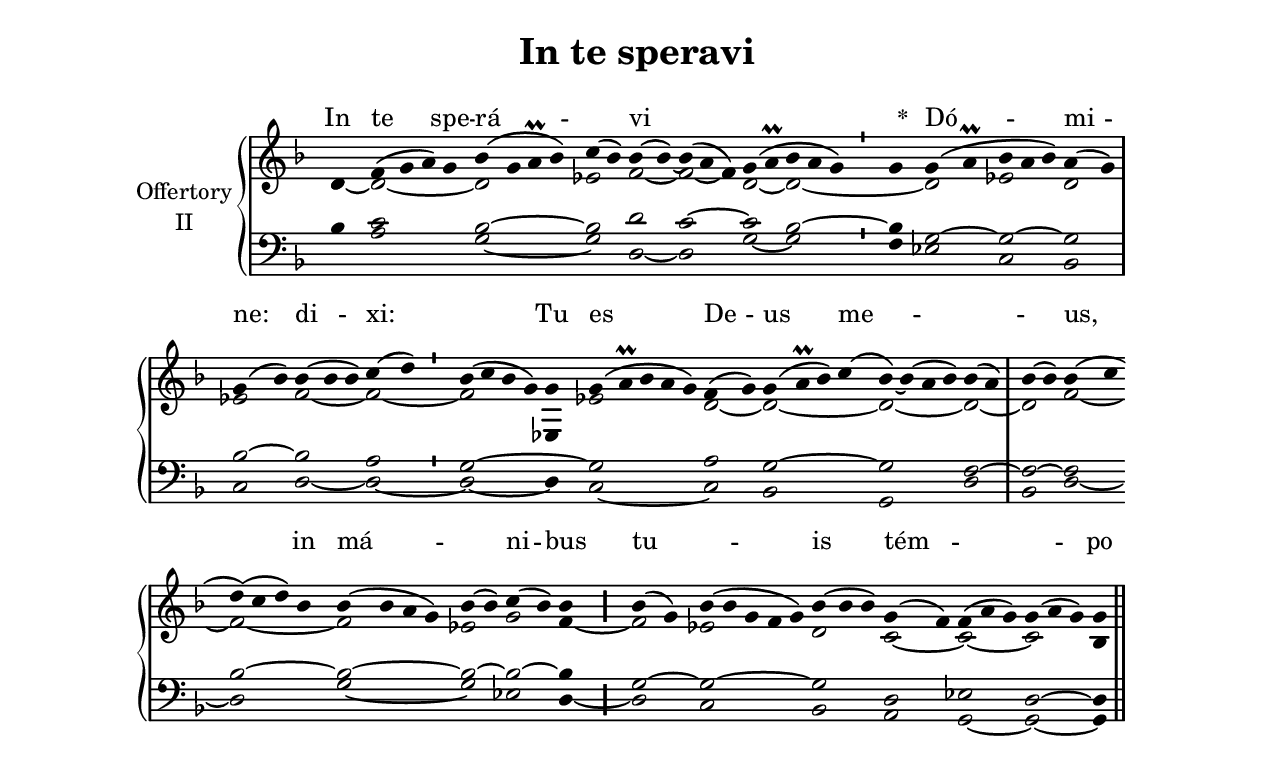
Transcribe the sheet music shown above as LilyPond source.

\version "2.18"
\include "gregorian.ly"
\include "noh2.ily"


%Page reference: page ii.199
%(volume.page)

global = {
 \key g \dorian
 \cadenzaOn 
}

\header {
  title = \markup \center-column {"In te speravi" \vspace #1 }
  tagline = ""
  composer = ""
}

\paper {
 #(include-special-characters)
  oddHeaderMarkup = \markup \fill-line {
    \line {}
    \center-column {
      \on-the-fly #first-page     " "
      \on-the-fly #not-first-page "In te speravi"
    }
    \line { \on-the-fly #print-page-number-check-first \fromproperty #'page:page-number-string }
  }
  evenHeaderMarkup = \markup \fill-line {
    \line { \on-the-fly #print-page-number-check-first \fromproperty #'page:page-number-string }
    \center-column { "In te speravi" }
    \line {}
  }
}

chantText = \lyricmode {
In te spe -- rá -- _ vi _ _ 
\set stanza = " * " Dó -- mi -- ne: 
di -- xi: _ Tu es De -- us me -- _ _ us, 
in má -- _ ni -- bus tu -- _ is 
tém -- _ _ po -- ra me -- a. }

chantMusic = {
\tieDown   d'4 f'4 ( g'4 a'4) g'4 bes'4 ( g'4 a'\prall bes'4) c''4 ( bes'4) bes'4 ( bes'4) ~ bes'4 ( a'4 f'4) g'4 ( a'\prall bes'4 a'4 g'4) \divisioMinima
 g'4 g'4 ( a'\prall bes'4 a'4 bes'4) a'4 ( g'4) \divisioMaxima \forceBreak

 g'4 ( bes'4) bes'4 ( bes'4 bes'4) c''4 ( d''4) \divisioMinima
 bes'4 ( c''4 bes'4 g'4) g'4 g'4 ( a'\prall bes'4 a'4 g'4) f'4 ( g'4) g'4 ( a'\prall bes'4) c''4 ( bes'4) ~ bes'4 ( a'4 bes'4) bes'4 ( a'4) \divisioMaxima
 bes'4 ( bes'4) bes'4 ( c''4 \forceBreak
) d''4 ( c''4 d''4) bes'4 bes'4 ( bes'4 a'4 g'4) bes'4 ( bes'4) c''4 ( bes'4) bes'4 \divisioMaior
 bes'4 ( g'4) bes'4 ( bes'4 g'4 f'4 g'4) bes'4 ( bes'4 bes'4) g'4 ( f'4) f'4 ( a'4 g'4) g'4 ( a'4 g'4) g'4 \finalis

}

altoMusic = {
d'4 ~ d'2*4/2 ~ d'2*4/2 ees'2 f'2 ~ f'2 ~ f'4 d'2 ~ d'2*4/2 ~ d'2 ees'2*3/2 d'2 \divisioMaxima
ees'2 f'2*3/2 ~ f'2 ~ \divisioMinima
f'2*4/2 ees4 ees'2*5/2 d'2 ~ d'2*4/2 ~ d'2*4/2 ~ d'2 ~ \divisioMaxima
d'2 f'2 ~ f'2*4/2 ~ f'2*4/2 ees'2 g'2 f'4 ~ \divisioMaior
f'2 ees'2*5/2 d'2*3/2 c'2 ~ c'2*3/2 ~ c'2*3/2 bes4 \finalis
}

tenorMusic = {
bes4 c'2*4/2 bes2*4/2 ~ bes2 d'2 c'2*3/2 ~ c'2 bes2*3/2 ~ \divisioMinima
bes4 g2 ~ g2*3/2 ~ g2 \divisioMaxima
bes2 ~ bes2*3/2 a2 \divisioMinima
g2*5/2 ~ g2*5/2 a2 g2*4/2 ~ g2*4/2 f2 ~ \divisioMaxima
f2 ~ f2 bes2*4/2 ~ bes2*4/2 ~ bes2 ~ bes2 ~ bes4 \divisioMaior
g2 ~ g2*5/2 ~ g2*3/2 d2 ees2*3/2 d2*3/2 ~ d4 \finalis
}

bassMusic = {
r4 a2*4/2 g2*4/2 ~ g2 d2 ~ d2*3/2 g2 ~ g2*3/2 \divisioMinima
f4 ees2 c2*3/2 bes,2 \divisioMaxima
c2 d2*3/2 ~ d2 ~ \divisioMinima
d2*4/2 ~ d4 c2*5/2 ~ c2 bes,2*4/2 g,2*4/2 d2 \divisioMaxima
bes,2 d2 ~ d2*4/2 g2*4/2 ~ g2 ees2 d4 ~ \divisioMaior
d2 c2*5/2 bes,2*3/2 a,2 g,2*3/2 ~ g,2*3/2 ~ g,4 \finalis
}

voiceLines = {
\voiceLineStyle


}

\score{
  <<
    \new GrandStaff <<
      \set GrandStaff.autoBeaming = ##f
      \set GrandStaff.instrumentName = \markup \center-column {
        "Offertory"
        "II"
      }
      \new Staff = up <<
        \new Voice = "chant" {
          \voiceOne \global \chantMusic
        }
        \new Voice {
          \voiceTwo \global \altoMusic
        }
      >>

      \new Staff = down <<
        \clef bass
        \new Voice {
          \voiceOne \global \tenorMusic
        }
        \new Voice {
          \voiceTwo \global \bassMusic
        }
	\new Voice {
        \voiceThree \global \voiceLines
        }
      >>
    >>
    \new Lyrics \lyricsto chant {
      \chantText
    }
  >>
  \layout{
  }
  \midi{
    \tempo 4 = 125
  }
}
